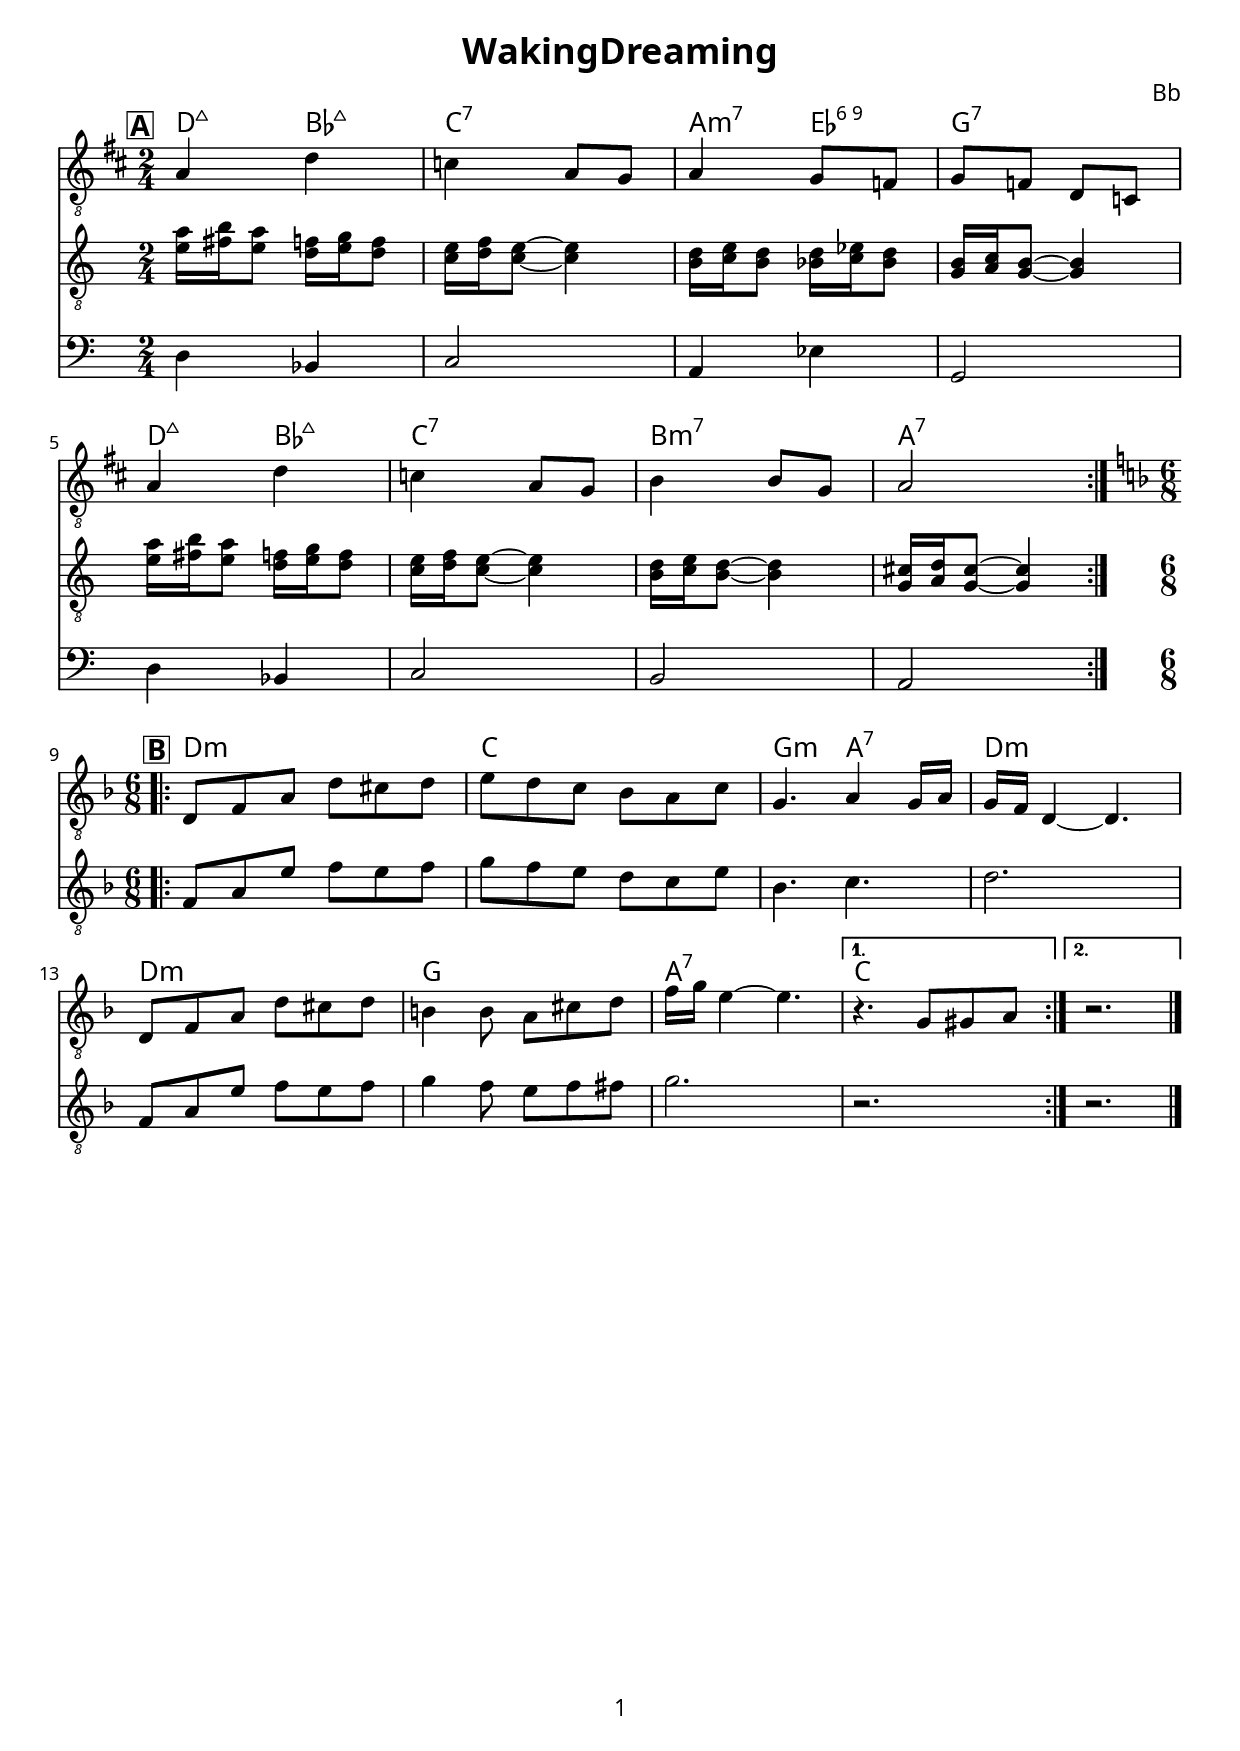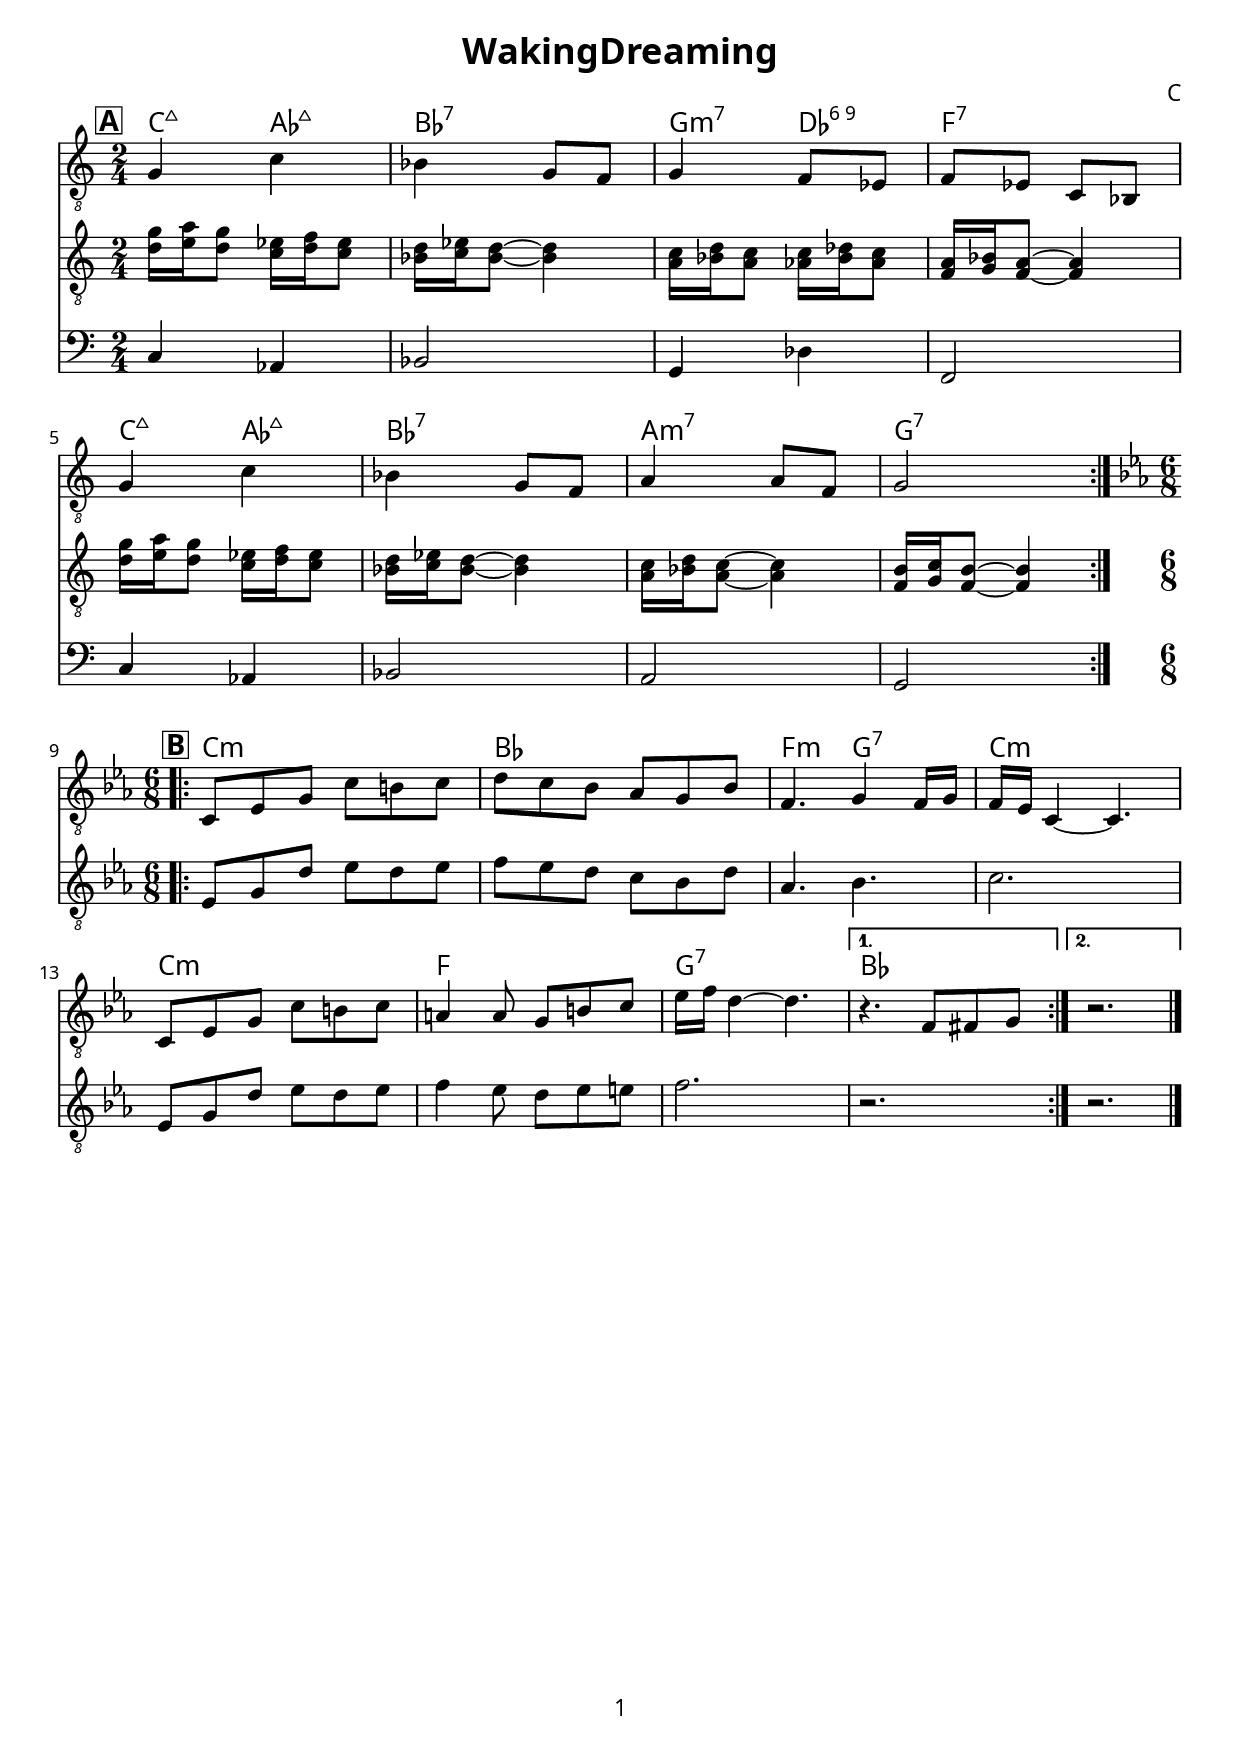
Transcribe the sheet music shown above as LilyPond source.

% {{{ PARAMETRI
  myTitle = "WakingDreaming"
  myKey = \key c \major
  myTime = \time 2/4 
  myTempo =  #(ly:make-moment 60 4)
% }}}

% INTESTAZIONE {{{
\version "2.18.2"

\header {
title = \myTitle
}

\paper{
print-first-page-number = ##t
oddHeaderMarkup = \markup \null
evenHeaderMarkup = \markup \null
oddFooterMarkup = \markup {
  \fill-line {
    \on-the-fly \print-page-number-check-first
    \fromproperty #'page:page-number-string
  }
}
evenFooterMarkup = \oddFooterMarkup
#(set-global-staff-size 10)
myStaffSize = #20
fonts = #(make-pango-font-tree
"FontAwesome"
"FontAwesome"
"FontAwesome"
(/ myStaffSize 20))
}

global = {
\myKey
\numericTimeSignature
\myTime
\set Score.markFormatter = #format-mark-box-alphabet
}
\layout { indent = #0 }

\layout {
  \context { 
    \Staff \RemoveEmptyStaves 
    \override VerticalAxisGroup.remove-first = ##t
  }
}
%}}}

% {{{ PARTE A
  temaA = {
    \repeat volta 2{
      g4 c bes g8 f | g4 f8 ees | f ees c bes |
      g'4 c | bes g8 f | a4 a8 f | g2 |
    }
  }

  ritmicaAuno = {
    \repeat volta 2{
      g16 a g8 ees16 f ees8 | d16 ees d8~ d4 |
      c16 d c8 c16 des c8 | a16 bes a8~ a4 |
      g'16 a g8 ees16 f ees8 | d16 ees d8~ d4 |
      c16 d c8~ c4 | b16 c b8~ b4 |
    }
  }

  ritmicaAdue = {
    \repeat volta 2{
      d16 e d8 c16 d c8 | bes16 c bes8~ bes 4|
      a16 bes a8 aes16 bes aes8 | f16 g f8~ f4 |
      d'16 e d8 c16 d c8 | bes16 c bes8~ bes 4|
      a16 bes a8~ a4 | f16 g f8~ f4 |
    }
  }

  accordiA = \chordmode{
    \repeat volta 2{
      c4:maj7 aes:maj7 | bes2:7 | g4:m7 des:6.9 | f2:7 |
      c4:maj7 aes:maj7 | bes2:7 | a2:m7 | g2:7 |
    }
  }

  bassoA = {
    \repeat volta 2{
      c4 aes | bes2 | g4 des' | f,2 |
      c'4 aes | bes2 | a2 | g2 |
    }
  }

  silenzioA = {
      s2 | s2 | s2 | s2 | 
      s2 | s2 | s2 | s2 | 
  }
% }}}

% {{{ PARTE B
  temaB = {
    \time 6/8
    \key c \minor
    \repeat volta 2{
      c,8 ees g c b c | d c bes aes g bes | 
      f4. g4 f16 g | f ees  c4~ c4. |
      c8 ees g c b c | a4 a8 g b c | 
      ees16 f d4~ d4. | 
    }
    \alternative{
      { r4. f,8 fis g | }
      { r2. | }
    }
}

  temaBdue = {
    \time 6/8
    \key c \minor
    \repeat volta 2{
      ees,8 g d' ees d ees | f ees d c bes d | aes4. bes4. | c2. |
      ees,8 g d' ees d ees | f4 ees8 d ees e | f2. |
    }
    \alternative{
      { r2. | }
      { r2. | }
    }
}

  accordiB = \chordmode{
    \repeat volta 2 {
      c2.:m | bes2. | f4.:m g4.:7 | c2.:m | \break
      c2.:m | f2. | g2.:7 |
    }
    \alternative
    {
      { bes2.: | }
      { g2.:7 | }
    }
  }
% }}}

% SCORE {{{
tema = \relative c' {
  \mark \default
  \temaA \break
  \mark \default
  \temaB \break
  \bar "|."
}

temaDue = \relative c' {
  \silenzioA
  \temaBdue 
}


basso = \relative c {
  \bassoA \break
}

chordsPart ={
  \new ChordNames {
    \set chordChanges = ##t
    \accordiA
    \accordiB
  }
}

temaPart = \new Staff \with {
  instrumentName = ""
  midiInstrument = "piano"
} { \clef "treble_8" \global \tema }

temaDuePart = \new Staff \with {
  instrumentName = ""
  midiInstrument = "piano"
} { \clef "treble_8" \global \temaDue }

bassoPart = \new Staff \with {
  instrumentName = ""
  midiInstrument = "piano"
} { \clef "bass" \basso }

ritmicaPart = \new Staff \with {
  instrumentName = ""
  midiInstrument = "piano"
} { \clef "treble_8" 
      \new Voice <<  
        \relative c'' {\ritmicaAuno }
        \relative c' {\ritmicaAdue }
      >>
}

scoreContent = << 
  \chordsPart
  \temaPart
  \temaDuePart
  \ritmicaPart
  \bassoPart
>>
%}}}

% {{{ BOOKS
  \book{
    \header{ composer="C" }
    \bookOutputSuffix "C"
    \score {
      \scoreContent
      \layout {}
      \midi { \context { \Score tempoWholesPerMinute = #(ly:make-moment 90 4) } }
    }
  }

  \book{
    \header{ composer="Bb" }
    \bookOutputSuffix "Bb"
    \score { \transpose c d {\scoreContent} }
  }
% }}}
